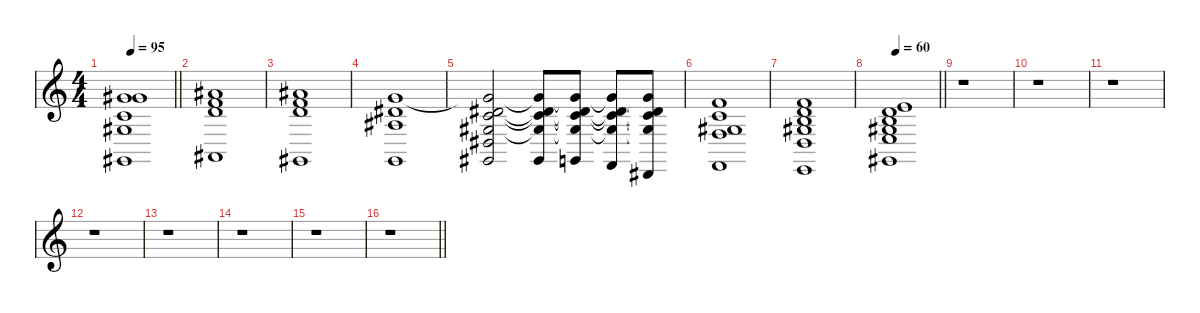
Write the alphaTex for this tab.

\defaultSystemsLayout 4
\hideDynamics
\bracketExtendMode nobrackets
\singleTrackTrackNamePolicy hidden
\multiTrackTrackNamePolicy hidden
\firstSystemTrackNameMode fullname
\otherSystemsTrackNameOrientation horizontal
\track ("piano" "pno.") {defaultSystemsLayout 8 instrument brightacousticpiano}
\staff {score}
\tuning (E4 B3 G3 D3 A2 E2 B1)
\ts (4 4)
\tempo 95
\clef g2
\barLineRight lightlight
\ks c
(4.1{acc #} 9.2{acc #} 5.3 6.4{acc #} 4.6{acc #}).1{dy mp beam Up} |
(6.1{acc #} 6.2 7.3 6.6{acc #}).1{beam Up} |
(6.1{acc #} 6.2 7.3 4.6{acc #}).1{beam Up} |
(3.1 4.2{acc #} 3.3{acc #} 3.6).1{dy f beam Up} |
(4.2{acc #} 5.3 6.4{acc #} 6.5{acc #} 4.6{acc #} 3.1{t}).2{dy mp beam Up} (4.6{acc #} 3.1{t} 4.2{t acc #} 5.3{t} 6.4{t acc #}).8{dy f beam Up} (3.6 3.1{t} 4.2{t acc #} 5.3{t} 6.4{t acc #}).8{beam Up} (1.6 3.1{t} 4.2{t acc #} 5.3{t} 6.4{t acc #}).8{beam Up} (3.1{t} 4.2{t acc #} 5.3{t} 6.4{t acc #} 4.7{acc #}).8{beam Up} |
(1.1 1.2 1.3{acc #} 3.4 1.6).1{dy mf beam Up} |
(1.1 3.2 4.3 6.4{acc #} 5.5 0.6).1{beam Up} |
\tempo 60
\barLineRight lightlight
(0.1 3.2 4.3 6.4{acc #} 7.5 4.6{acc #}).1{beam Up} |
r.1{beam Down} |
r.1{beam Down} |
r.1{beam Down} |
r.1{beam Down} |
r.1{beam Down} |
r.1{beam Down} |
r.1{beam Down} |
\barLineRight lightlight
r.1{beam Down}
